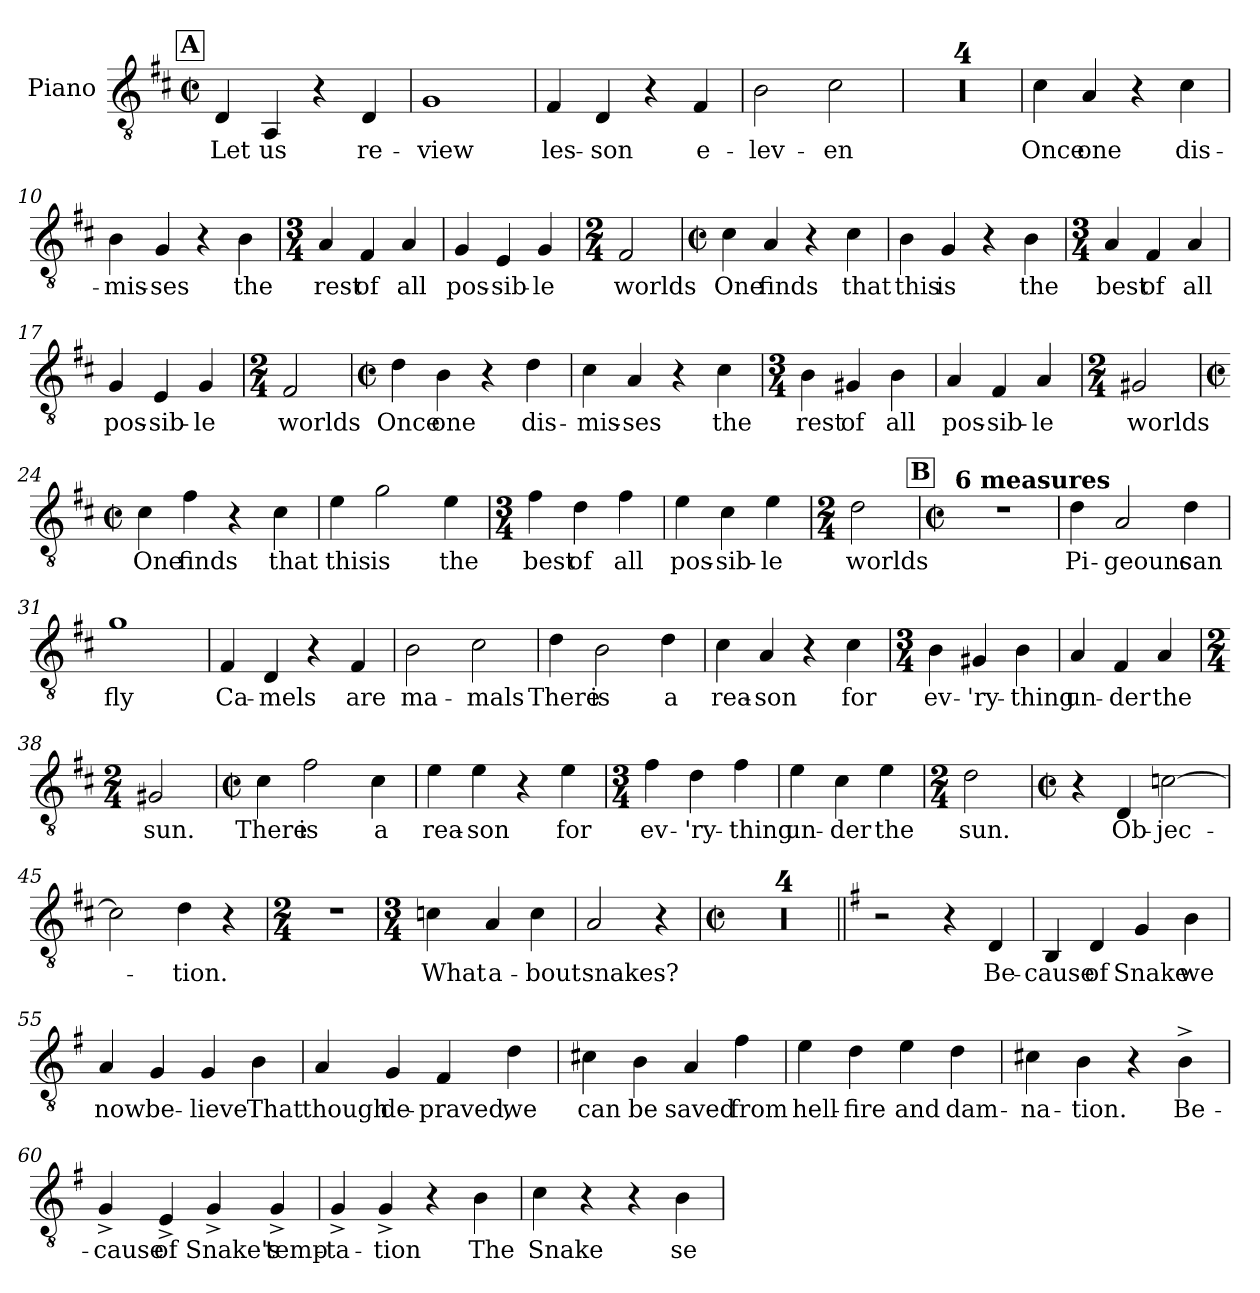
**kern	**text
*part1	*part1
*staff1	*staff1
*I"Piano	*
*I'Pno.	*
*clefGv2	*
*k[f#c#]	*
*M2/2	*
*met(c|)	*
*MM200	*
!!LO:REH:place=s1:a:B:fs=14:t=A
=1	=1
4D/	Let
4AA/	us
4r	.
4D/	re-
=2	=2
1G	-view
=3	=3
4F#/	les-
4D/	-son
4r	.
4F#/	e-
=4	=4
2B\	-lev-
2c#\	-en
!!LO:LB:g=z
=5	=5
1r	.
=6	=6
1r	.
=7	=7
1r	.
=8	=8
1r	.
!!LO:LB:g=z
=9	=9
4c#\	Once
4A/	one
4r	.
4c#\	dis-
=10	=10
4B\	-mis-
4G/	-ses
4r	.
4B\	the
=11	=11
*M3/4	*
4A/	rest
4F#/	of
4A/	all
=12	=12
4G/	pos-
4E/	-sib-
4G/	-le
=13	=13
*M2/4	*
2F#/	worlds
!!LO:LB:g=z
=14	=14
*M2/2	*
*met(c|)	*
4c#\	One
4A/	finds
4r	.
4c#\	that
=15	=15
4B\	this
4G/	is
4r	.
4B\	the
=16	=16
*M3/4	*
4A/	best
4F#/	of
4A/	all
=17	=17
4G/	pos-
4E/	-sib-
4G/	-le
=18	=18
*M2/4	*
2F#/	worlds
!!LO:LB:g=z
=19	=19
*M2/2	*
*met(c|)	*
4d\	Once
4B\	one
4r	.
4d\	dis-
=20	=20
4c#\	-mis-
4A/	-ses
4r	.
4c#\	the
=21	=21
*M3/4	*
4B\	rest
4G#X/	of
4B\	all
=22	=22
4A/	pos-
4F#/	-sib-
4A/	-le
=23	=23
*M2/4	*
2G#X/	worlds
!!LO:LB:g=z
=24	=24
*M2/2	*
*met(c|)	*
4c#\	One
4f#\	finds
4r	.
4c#\	that
=25	=25
4e\	this
2g\	is
4e\	the
=26	=26
*M3/4	*
4f#\	best
4d\	of
4f#\	all
=27	=27
4e\	pos-
4c#\	-sib-
4e\	-le
=28	=28
*M2/4	*
2d\	worlds
!!LO:LB:g=z
!!LO:REH:place=s1:a:B:fs=14:t=B
=29	=29
*M2/2	*
*met(c|)	*
!LO:TX:a:B:t=6 measures	!
1r	.
=30	=30
4d\	Pi-
2A/	-geouns
4d\	can
=31	=31
1g	fly
=32	=32
4F#/	Ca-
4D/	-mels
4r	.
4F#/	are
=33	=33
2B\	ma-
2c#\	-mals
!!LO:LB:g=z
=34	=34
4d\	There
2B\	is
4d\	a
=35	=35
4c#\	rea-
4A/	-son
4r	.
4c#\	for
=36	=36
*M3/4	*
4B\	ev-
4G#X/	-'ry-
4B\	-thing
=37	=37
4A/	un-
4F#/	-der
4A/	the
=38	=38
*M2/4	*
2G#X/	sun.
!!LO:LB:g=z
=39	=39
*M2/2	*
*met(c|)	*
4c#\	There
2f#\	is
4c#\	a
=40	=40
4e\	rea-
4e\	-son
4r	.
4e\	for
=41	=41
*M3/4	*
4f#\	ev-
4d\	-'ry-
4f#\	-thing
=42	=42
4e\	un-
4c#\	-der
4e\	the
=43	=43
*M2/4	*
2d\	sun.
!!LO:PB:g=z
=44	=44
*M2/2	*
*met(c|)	*
4r	.
4D/	Ob-
[2cn\	-jec-
=45	=45
2c\]	.
4d\	-tion.
4r	.
=46	=46
*M2/4	*
2r	.
=47	=47
*M3/4	*
4cn\	What
4A/	a-
4c\	-bout
=48	=48
2A/	snakes?
4r	.
!!LO:LB:g=z
=49	=49
*M2/2	*
*met(c|)	*
1r	.
!!LO:REH:place=s1:a:B:fs=14:t=C
=50	=50
1r	.
=51	=51
1r	.
=52	=52
1r	.
!!LO:LB:g=z
=53||	=53||
*k[f#]	*
2r	.
4r	.
4D/	Be-
=54	=54
4BB/	-cause
4D/	of
4G/	Snake
4B\	we
=55	=55
4A/	now
4G/	be-
4G/	-lieve
4B\	That
=56	=56
4A/	though
4G/	de-
4F#/	-praved,
4d\	we
!!LO:LB:g=z
=57	=57
4c#X\	can
4B\	be
4A/	saved
4f#\	from
=58	=58
4e\	hell-
4d\	-fire
4e\	and
4d\	dam-
=59	=59
4c#X\	-na-
4B\	-tion.
4r	.
4B^\	Be-
=60	=60
4G^/	-cause
4E^/	of
4G^/	Snake's
4G^/	temp-
!!LO:LB:g=z
=61	=61
4G^/	-ta-
4G^/	-tion
4r	.
4B\	The
=62	=62
4c\	Snake
4r	.
4r	.
4B\	se-
=	=
*-	*-
